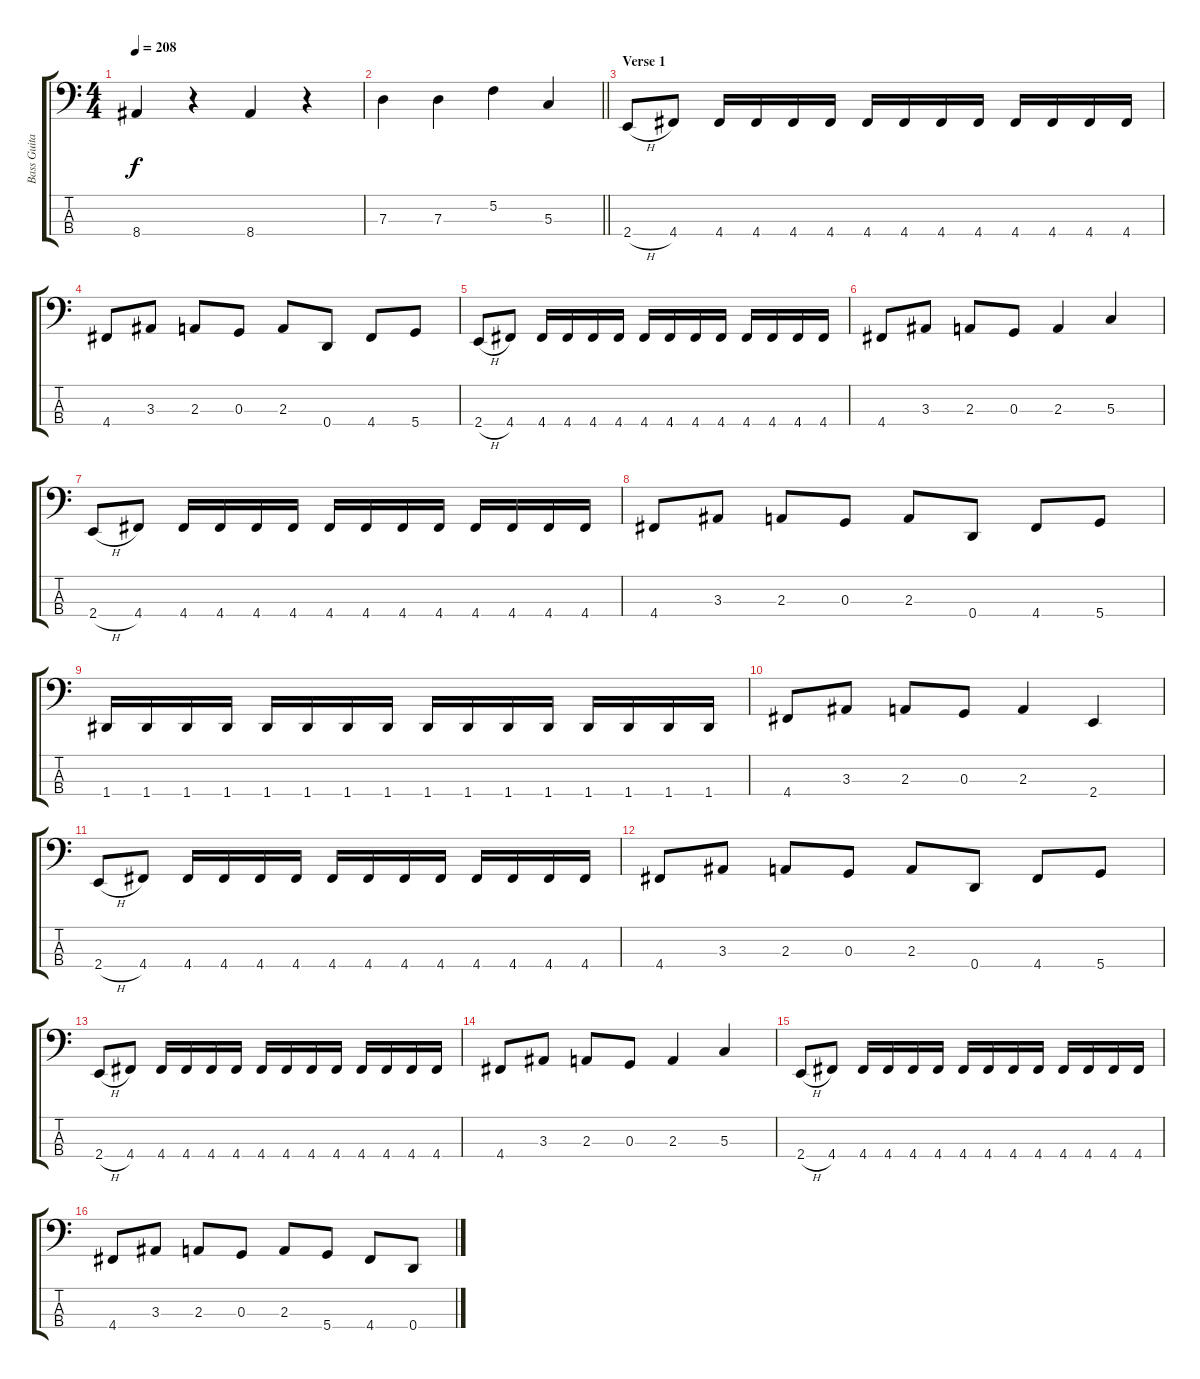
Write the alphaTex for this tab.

\track ("Bass Guitar" "Bass Guita") {instrument electricbasspick}
\staff {score tabs}
\tuning (F2 C2 G1 D1) {hide}
\ts (4 4)
\tempo 208
\clef f4
\ks c
8.4.4{dy f} r.4 8.4.4 r.4 |
\barLineRight lightlight
7.3.4 7.3.4 5.2.4 5.3.4 |
\section ("" "Verse 1")
2.4{h}.8 4.4.8 4.4.16 4.4.16 4.4.16 4.4.16 4.4.16 4.4.16 4.4.16 4.4.16 4.4.16 4.4.16 4.4.16 4.4.16 |
4.4.8 3.3.8 2.3.8 0.3.8 2.3.8 0.4.8 4.4.8 5.4.8 |
2.4{h}.8 4.4.8 4.4.16 4.4.16 4.4.16 4.4.16 4.4.16 4.4.16 4.4.16 4.4.16 4.4.16 4.4.16 4.4.16 4.4.16 |
4.4.8 3.3.8 2.3.8 0.3.8 2.3.4 5.3.4 |
2.4{h}.8 4.4.8 4.4.16 4.4.16 4.4.16 4.4.16 4.4.16 4.4.16 4.4.16 4.4.16 4.4.16 4.4.16 4.4.16 4.4.16 |
4.4.8 3.3.8 2.3.8 0.3.8 2.3.8 0.4.8 4.4.8 5.4.8 |
1.4.16 1.4.16 1.4.16 1.4.16 1.4.16 1.4.16 1.4.16 1.4.16 1.4.16 1.4.16 1.4.16 1.4.16 1.4.16 1.4.16 1.4.16 1.4.16 |
4.4.8 3.3.8 2.3.8 0.3.8 2.3.4 2.4.4 |
2.4{h}.8 4.4.8 4.4.16 4.4.16 4.4.16 4.4.16 4.4.16 4.4.16 4.4.16 4.4.16 4.4.16 4.4.16 4.4.16 4.4.16 |
4.4.8 3.3.8 2.3.8 0.3.8 2.3.8 0.4.8 4.4.8 5.4.8 |
2.4{h}.8 4.4.8 4.4.16 4.4.16 4.4.16 4.4.16 4.4.16 4.4.16 4.4.16 4.4.16 4.4.16 4.4.16 4.4.16 4.4.16 |
4.4.8 3.3.8 2.3.8 0.3.8 2.3.4 5.3.4 |
2.4{h}.8 4.4.8 4.4.16 4.4.16 4.4.16 4.4.16 4.4.16 4.4.16 4.4.16 4.4.16 4.4.16 4.4.16 4.4.16 4.4.16 |
4.4.8 3.3.8 2.3.8 0.3.8 2.3.8 5.4.8 4.4.8 0.4.8
